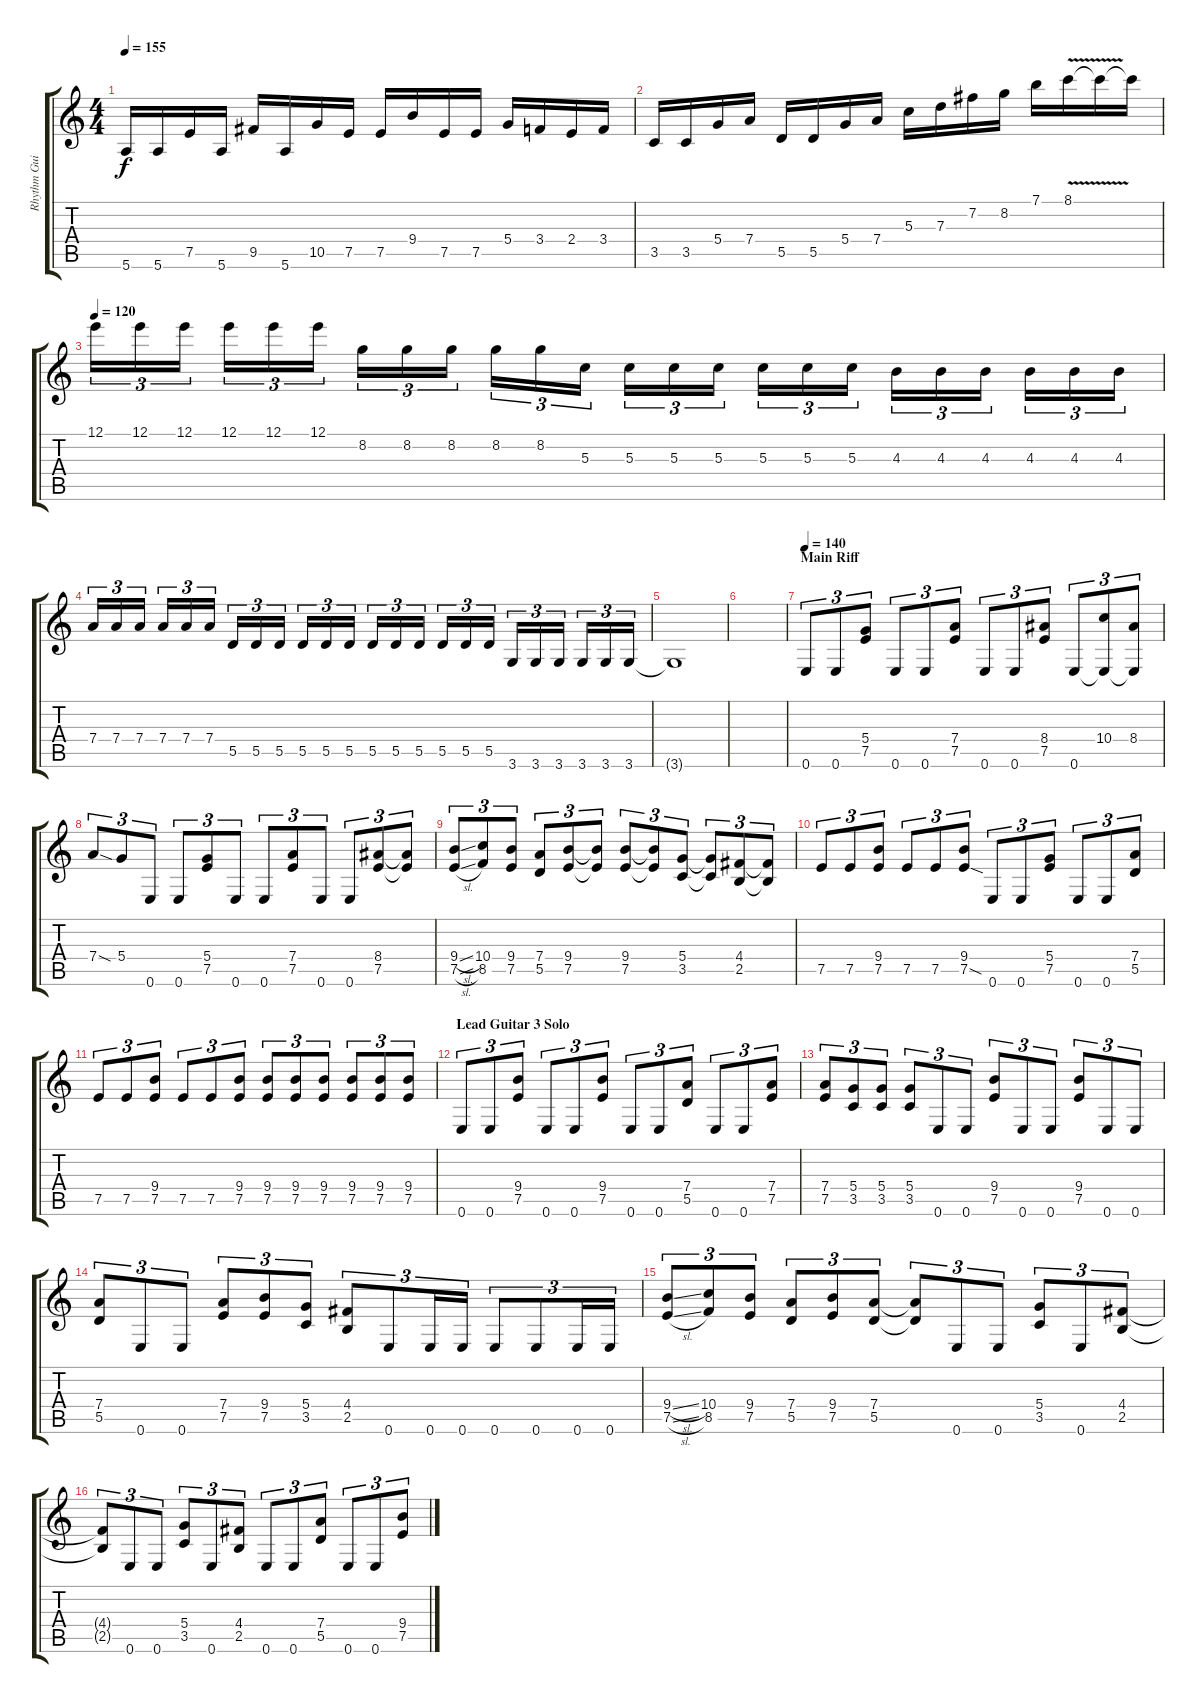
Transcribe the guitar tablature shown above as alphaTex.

\track ("Rhythm Guitar" "Rhythm Gui") {instrument distortionguitar}
\staff {score tabs}
\tuning (E4 B3 G3 D3 A2 E2) {hide}
\ts (4 4)
\tempo 155
\clef g2
\ks c
5.6.16{dy f} 5.6.16 7.5.16 5.6.16 9.5.16 5.6.16 10.5.16 7.5.16 7.5.16 9.4.16 7.5.16 7.5.16 5.4.16 3.4.16 2.4.16 3.4.16 |
3.5.16 3.5.16 5.4.16 7.4.16 5.5.16 5.5.16 5.4.16 7.4.16 5.3.16 7.3.16 7.2.16 8.2.16 7.1.16 8.1{v}.16 8.1{t}.16 8.1{t}.16 |
\tempo 120
12.1.16{tu (3 2)} 12.1.16{tu (3 2)} 12.1.16{tu (3 2)} 12.1.16{tu (3 2)} 12.1.16{tu (3 2)} 12.1.16{tu (3 2)} 8.2.16{tu (3 2)} 8.2.16{tu (3 2)} 8.2.16{tu (3 2)} 8.2.16{tu (3 2)} 8.2.16{tu (3 2)} 5.3.16{tu (3 2)} 5.3.16{tu (3 2)} 5.3.16{tu (3 2)} 5.3.16{tu (3 2)} 5.3.16{tu (3 2)} 5.3.16{tu (3 2)} 5.3.16{tu (3 2)} 4.3.16{tu (3 2)} 4.3.16{tu (3 2)} 4.3.16{tu (3 2)} 4.3.16{tu (3 2)} 4.3.16{tu (3 2)} 4.3.16{tu (3 2)} |
7.4.16{tu (3 2)} 7.4.16{tu (3 2)} 7.4.16{tu (3 2)} 7.4.16{tu (3 2)} 7.4.16{tu (3 2)} 7.4.16{tu (3 2)} 5.5.16{tu (3 2)} 5.5.16{tu (3 2)} 5.5.16{tu (3 2)} 5.5.16{tu (3 2)} 5.5.16{tu (3 2)} 5.5.16{tu (3 2)} 5.5.16{tu (3 2)} 5.5.16{tu (3 2)} 5.5.16{tu (3 2)} 5.5.16{tu (3 2)} 5.5.16{tu (3 2)} 5.5.16{tu (3 2)} 3.6.16{tu (3 2)} 3.6.16{tu (3 2)} 3.6.16{tu (3 2)} 3.6.16{tu (3 2)} 3.6.16{tu (3 2)} 3.6.16{tu (3 2)} |
3.6{t}.1 |
|
\section ("" "Main Riff")
\tempo 140
0.6.8{tu (3 2)} 0.6.8{tu (3 2)} (5.4 7.5).8{tu (3 2)} 0.6.8{tu (3 2)} 0.6.8{tu (3 2)} (7.4 7.5).8{tu (3 2)} 0.6.8{tu (3 2)} 0.6.8{tu (3 2)} (8.4 7.5).8{tu (3 2)} 0.6.8{tu (3 2)} (10.4 0.6{t}).8{tu (3 2)} (8.4 0.6{t}).8{tu (3 2)} |
7.4{sod}.8{tu (3 2)} 5.4.8{tu (3 2)} 0.6.8{tu (3 2)} 0.6.8{tu (3 2)} (5.4 7.5).8{tu (3 2)} 0.6.8{tu (3 2)} 0.6.8{tu (3 2)} (7.4 7.5).8{tu (3 2)} 0.6.8{tu (3 2)} 0.6.8{tu (3 2)} (8.4 7.5).8{tu (3 2)} (8.4{t} 7.5{t}).8{tu (3 2)} |
(9.4{sl} 7.5{sl}).8{tu (3 2)} (10.4 8.5).8{tu (3 2)} (9.4 7.5).8{tu (3 2)} (7.4 5.5).8{tu (3 2)} (9.4 7.5).8{tu (3 2)} (9.4{t} 7.5{t}).8{tu (3 2)} (9.4 7.5).8{tu (3 2)} (9.4{t} 7.5{t}).8{tu (3 2)} (5.4 3.5).8{tu (3 2)} (5.4{t} 3.5{t}).8{tu (3 2)} (4.4 2.5).8{tu (3 2)} (4.4{t} 2.5{t}).8{tu (3 2)} |
7.5.8{tu (3 2)} 7.5.8{tu (3 2)} (9.4 7.5).8{tu (3 2)} 7.5.8{tu (3 2)} 7.5.8{tu (3 2)} (9.4 7.5{sod}).8{tu (3 2)} 0.6.8{tu (3 2)} 0.6.8{tu (3 2)} (5.4 7.5).8{tu (3 2)} 0.6.8{tu (3 2)} 0.6.8{tu (3 2)} (7.4 5.5).8{tu (3 2)} |
7.5.8{tu (3 2) volume 12} 7.5.8{tu (3 2)} (9.4 7.5).8{tu (3 2)} 7.5.8{tu (3 2)} 7.5.8{tu (3 2)} (9.4 7.5).8{tu (3 2)} (9.4 7.5).8{tu (3 2)} (9.4 7.5).8{tu (3 2)} (9.4 7.5).8{tu (3 2)} (9.4 7.5).8{tu (3 2)} (9.4 7.5).8{tu (3 2)} (9.4 7.5).8{tu (3 2)} |
\section ("" "Lead Guitar 3 Solo")
0.6.8{tu (3 2)} 0.6.8{tu (3 2)} (9.4 7.5).8{tu (3 2)} 0.6.8{tu (3 2)} 0.6.8{tu (3 2)} (9.4 7.5).8{tu (3 2)} 0.6.8{tu (3 2)} 0.6.8{tu (3 2)} (7.4 5.5).8{tu (3 2)} 0.6.8{tu (3 2)} 0.6.8{tu (3 2)} (7.4 7.5).8{tu (3 2)} |
(7.4 7.5).8{tu (3 2)} (5.4 3.5).8{tu (3 2)} (5.4 3.5).8{tu (3 2)} (5.4 3.5).8{tu (3 2)} 0.6.8{tu (3 2)} 0.6.8{tu (3 2)} (9.4 7.5).8{tu (3 2)} 0.6.8{tu (3 2)} 0.6.8{tu (3 2)} (9.4 7.5).8{tu (3 2)} 0.6.8{tu (3 2)} 0.6.8{tu (3 2)} |
(7.4 5.5).8{tu (3 2)} 0.6.8{tu (3 2)} 0.6.8{tu (3 2)} (7.4 7.5).8{tu (3 2)} (9.4 7.5).8{tu (3 2)} (5.4 3.5).8{tu (3 2)} (4.4 2.5).8{tu (3 2)} 0.6.8{tu (3 2)} 0.6.16{tu (3 2)} 0.6.16{tu (3 2)} 0.6.8{tu (3 2)} 0.6.8{tu (3 2)} 0.6.16{tu (3 2)} 0.6.16{tu (3 2)} |
(9.4{sl} 7.5{sl}).8{tu (3 2)} (10.4 8.5).8{tu (3 2)} (9.4 7.5).8{tu (3 2)} (7.4 5.5).8{tu (3 2)} (9.4 7.5).8{tu (3 2)} (7.4 5.5).8{tu (3 2)} (7.4{t} 5.5{t}).8{tu (3 2)} 0.6.8{tu (3 2)} 0.6.8{tu (3 2)} (5.4 3.5).8{tu (3 2)} 0.6.8{tu (3 2)} (4.4 2.5).8{tu (3 2)} |
(4.4{t} 2.5{t}).8{tu (3 2)} 0.6.8{tu (3 2)} 0.6.8{tu (3 2)} (5.4 3.5).8{tu (3 2)} 0.6.8{tu (3 2)} (4.4 2.5).8{tu (3 2)} 0.6.8{tu (3 2)} 0.6.8{tu (3 2)} (7.4 5.5).8{tu (3 2)} 0.6.8{tu (3 2)} 0.6.8{tu (3 2)} (9.4 7.5).8{tu (3 2)}
